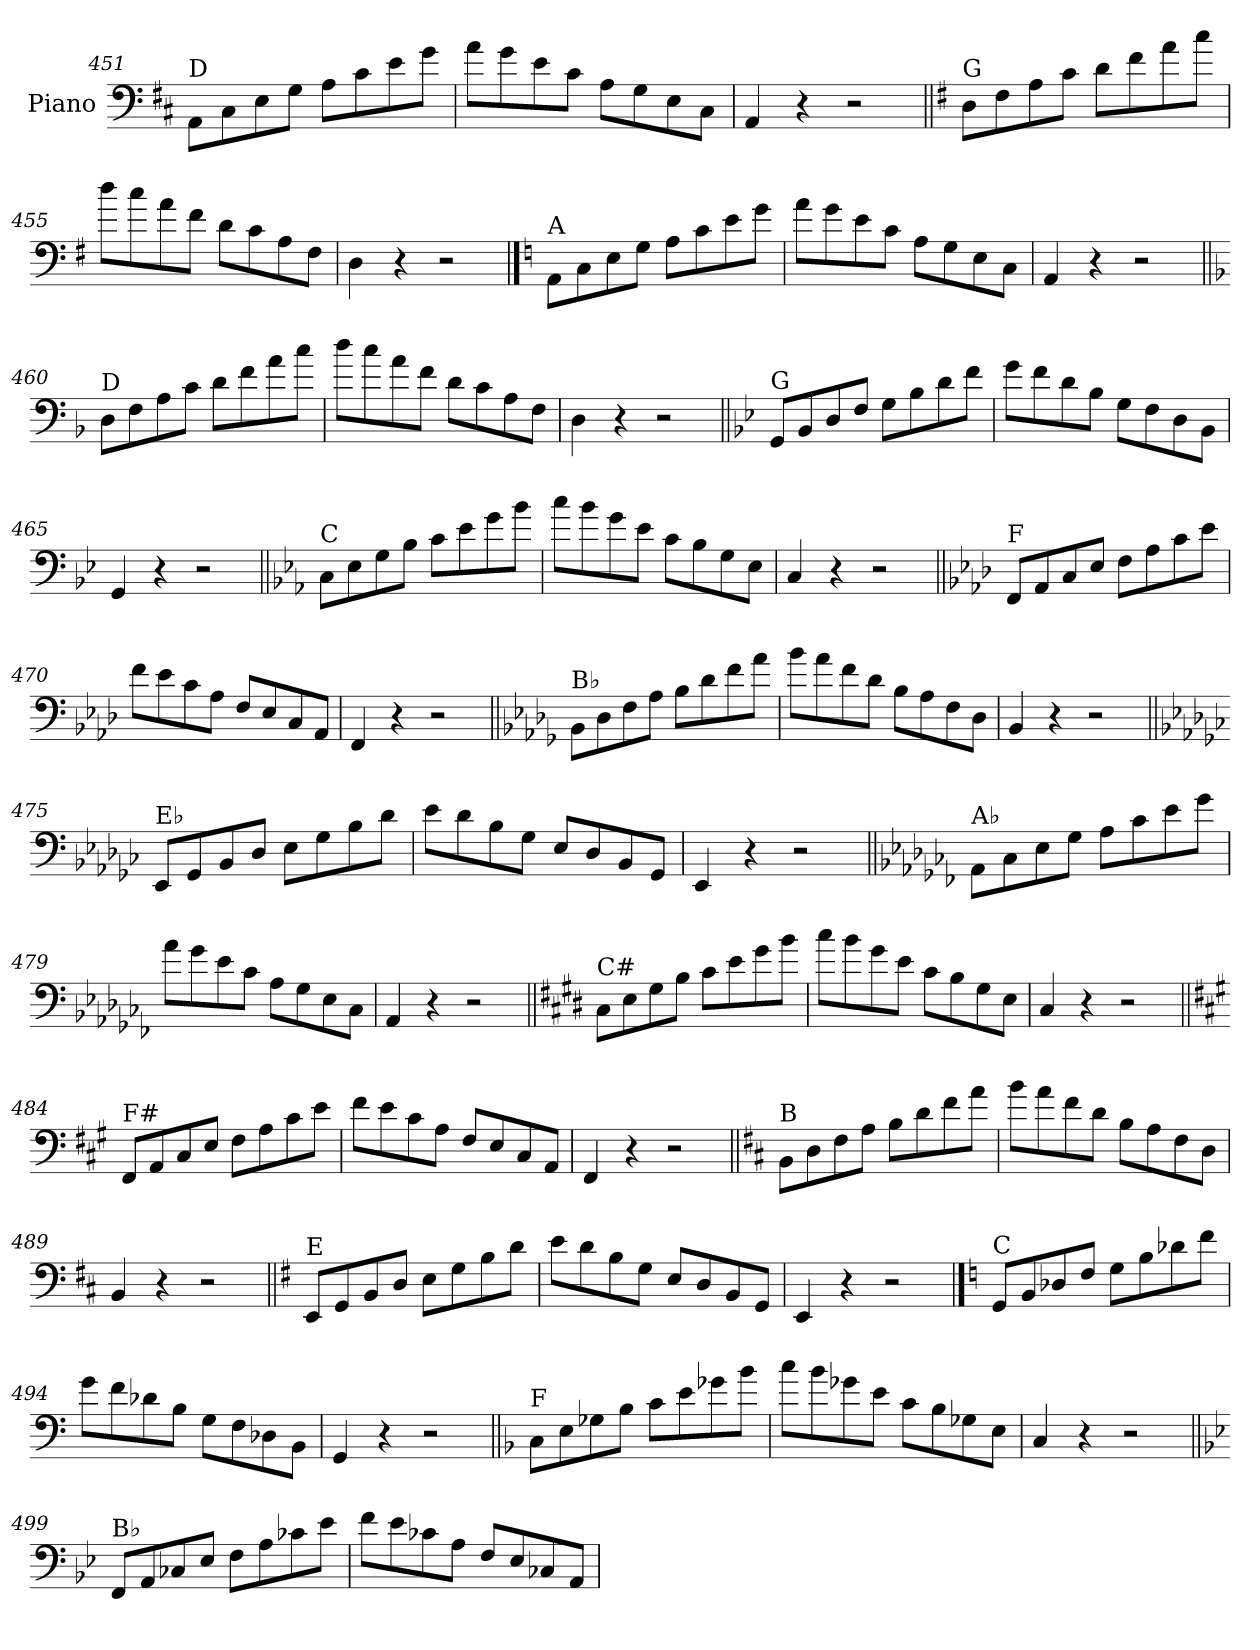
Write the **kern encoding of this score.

**kern
*part1
*staff1
*I"Piano
*I'Pno.
!!LO:LB:g=z
*clefF4
*k[f#c#]
=451
!LO:TX:a:t=D
8AA\L
8C#\
8E\
8G\J
8A\L
8c#\
8e\
8g\J
=452
8a\L
8g\
8e\
8c#\J
8A\L
8G\
8E\
8C#\J
=453
4AA/
4r
2r
=454||
*k[f#]
!LO:TX:a:t=G
8D\L
8F#\
8A\
8c\J
8d\L
8f#\
8a\
8cc\J
=455
8dd\L
8cc\
8a\
8f#\J
8d\L
8c\
8A\
8F#\J
=456
4D\
4r
2r
!!LO:PB:g=z
==457
*k[]
!LO:TX:a:t=A
8AA\L
8C\
8E\
8G\J
8A\L
8c\
8e\
8g\J
=458
8a\L
8g\
8e\
8c\J
8A\L
8G\
8E\
8C\J
=459
4AA/
4r
2r
=460||
*k[b-]
!LO:TX:a:t=D
8D\L
8F\
8A\
8c\J
8d\L
8f\
8a\
8cc\J
=461
8dd\L
8cc\
8a\
8f\J
8d\L
8c\
8A\
8F\J
=462
4D\
4r
2r
!!LO:LB:g=z
=463||
*k[b-e-]
!LO:TX:a:t=G
8GG/L
8BB-/
8D/
8F/J
8G\L
8B-\
8d\
8f\J
=464
8g\L
8f\
8d\
8B-\J
8G\L
8F\
8D\
8BB-\J
=465
4GG/
4r
2r
=466||
*k[b-e-a-]
!LO:TX:a:t=C
8C\L
8E-\
8G\
8B-\J
8c\L
8e-\
8g\
8b-\J
=467
8cc\L
8b-\
8g\
8e-\J
8c\L
8B-\
8G\
8E-\J
=468
4C/
4r
2r
!!LO:LB:g=z
=469||
*k[b-e-a-d-]
!LO:TX:a:t=F
8FF/L
8AA-/
8C/
8E-/J
8F\L
8A-\
8c\
8e-\J
=470
8f\L
8e-\
8c\
8A-\J
8F/L
8E-/
8C/
8AA-/J
=471
4FF/
4r
2r
=472||
*k[b-e-a-d-g-]
!LO:TX:a:t=B♭
8BB-\L
8D-\
8F\
8A-\J
8B-\L
8d-\
8f\
8a-\J
=473
8b-\L
8a-\
8f\
8d-\J
8B-\L
8A-\
8F\
8D-\J
=474
4BB-/
4r
2r
!!LO:LB:g=z
=475||
*k[b-e-a-d-g-c-]
!LO:TX:a:t=E♭
8EE-/L
8GG-/
8BB-/
8D-/J
8E-\L
8G-\
8B-\
8d-\J
=476
8e-\L
8d-\
8B-\
8G-\J
8E-/L
8D-/
8BB-/
8GG-/J
=477
4EE-/
4r
2r
=478||
*k[b-e-a-d-g-c-f-]
!LO:TX:a:t=A♭
8AA-\L
8C-\
8E-\
8G-\J
8A-\L
8c-\
8e-\
8g-\J
=479
8a-\L
8g-\
8e-\
8c-\J
8A-\L
8G-\
8E-\
8C-\J
=480
4AA-/
4r
2r
!!LO:LB:g=z
=481||
*k[f#c#g#d#]
!LO:TX:a:t=C#
8C#\L
8E\
8G#\
8B\J
8c#\L
8e\
8g#\
8b\J
=482
8cc#\L
8b\
8g#\
8e\J
8c#\L
8B\
8G#\
8E\J
=483
4C#/
4r
2r
=484||
*k[f#c#g#]
!LO:TX:a:t=F#
8FF#/L
8AA/
8C#/
8E/J
8F#\L
8A\
8c#\
8e\J
=485
8f#\L
8e\
8c#\
8A\J
8F#/L
8E/
8C#/
8AA/J
=486
4FF#/
4r
2r
!!LO:LB:g=z
=487||
*k[f#c#]
!LO:TX:a:t=B
8BB\L
8D\
8F#\
8A\J
8B\L
8d\
8f#\
8a\J
=488
8b\L
8a\
8f#\
8d\J
8B\L
8A\
8F#\
8D\J
=489
4BB/
4r
2r
=490||
*k[f#]
!LO:TX:a:t=E
8EE/L
8GG/
8BB/
8D/J
8E\L
8G\
8B\
8d\J
=491
8e\L
8d\
8B\
8G\J
8E/L
8D/
8BB/
8GG/J
=492
4EE/
4r
2r
!!LO:PB:g=z
==493
*k[]
!LO:TX:a:t=C
8GG/L
8BB/
8D-X/
8F/J
8G\L
8B\
8d-X\
8f\J
=494
8g\L
8f\
8d-X\
8B\J
8G\L
8F\
8D-X\
8BB\J
=495
4GG/
4r
2r
=496||
*k[b-]
!LO:TX:a:t=F
8C\L
8E\
8G-X\
8B-\J
8c\L
8e\
8g-X\
8b-\J
=497
8cc\L
8b-\
8g-X\
8e\J
8c\L
8B-\
8G-X\
8E\J
=498
4C/
4r
2r
!!LO:LB:g=z
=499||
*k[b-e-]
!LO:TX:a:t=B♭
8FF/L
8AA/
8C-X/
8E-/J
8F\L
8A\
8c-X\
8e-\J
=500
8f\L
8e-\
8c-X\
8A\J
8F/L
8E-/
8C-X/
8AA/J
=
*-
